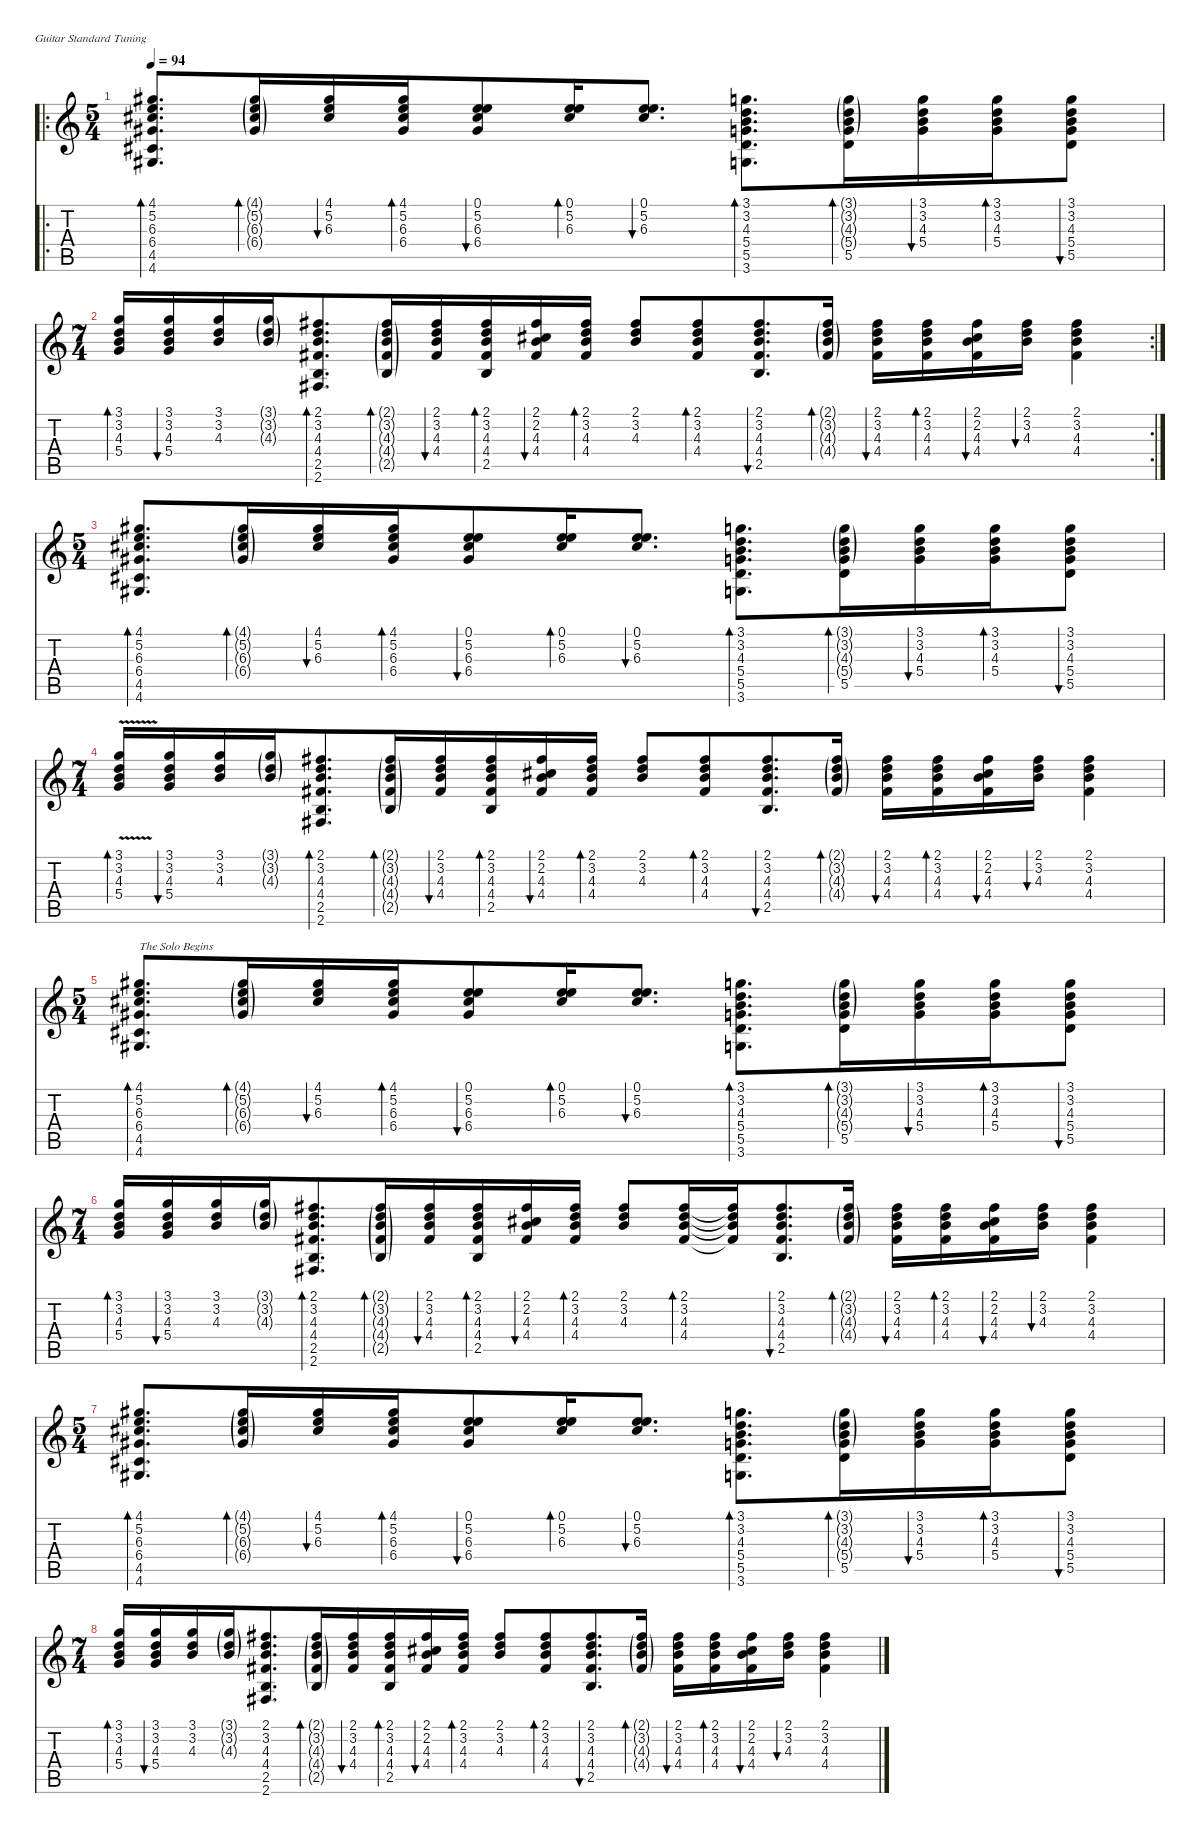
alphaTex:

\defaultSystemsLayout 4
\hideDynamics
\bracketExtendMode nobrackets
\singleTrackTrackNamePolicy hidden
\multiTrackTrackNamePolicy hidden
\firstSystemTrackNameMode fullname
\firstSystemTrackNameOrientation horizontal
\otherSystemsTrackNameOrientation horizontal
\track ("Acoustic Guitar" "s.guit.") {instrument acousticguitarsteel}
\staff {score tabs}
\tuning (E4 B3 G3 D3 A2 E2)
\ro
\ts (5 4)
\beaming (8 6 4)
\tempo 94
\clef g2
\ks c
(4.1{acc #} 5.2 6.3{acc #} 6.4{acc #} 4.5{acc #} 4.6{acc #}).8{d bd 30 dy mf beam Up} (4.1{g acc #} 5.2{g} 6.3{g acc #} 6.4{g acc #}).16{bd 30 beam Up} (4.1{acc #} 5.2 6.3{acc #}).16{bu 30 beam Up} (4.1{acc #} 5.2 6.3{acc #} 6.4{acc #}).16{bd 30 beam Up} (0.1 5.2 6.3{acc #} 6.4{acc #}).8{bu 30 beam Up} (0.1 5.2 6.3{acc #}).16{bd 30 beam Up} (0.1 5.2 6.3{acc #}).8{d bu 30 beam Up} (3.1 3.2 4.3 5.4 5.5 3.6).8{d bd 30 beam Down} (3.1{g} 3.2{g} 4.3{g} 5.4{g} 5.5).16{bd 30 dy f beam Down} (3.1 3.2 4.3 5.4).16{bu 30 dy mf beam Down} (3.1 3.2 4.3 5.4).16{bd 30 beam Down} (3.1 3.2 4.3 5.4 5.5).8{bu 30 beam Down} |
\rc 2
\ts (7 4)
\beaming (8 6 4 4)
(3.1 3.2 4.3 5.4).16{bd 30 beam Up} (3.1 3.2 4.3 5.4).16{bu 30 beam Up} (3.1 3.2 4.3).16{beam Up} (3.1{g} 3.2{g} 4.3{g}).16{beam Up} (2.1{acc #} 3.2 4.3 4.4{acc #} 2.5 2.6{acc #}).8{d bd 30 beam Up} (2.1{g acc #} 3.2{g} 4.3{g} 4.4{g acc #} 2.5{g}).16{bd 30 beam Up} (2.1{acc #} 3.2 4.3 4.4{acc #}).16{bu 30 beam Up} (2.1{acc #} 3.2 4.3 4.4{acc #} 2.5).16{bd 30 beam Up} (2.1{acc #} 2.2{acc #} 4.3 4.4{acc #}).16{bu 30 beam Up} (2.1{acc #} 3.2 4.3 4.4{acc #}).16{bd 30 beam Up} (2.1{acc #} 3.2 4.3).8{dy f beam Up} (2.1{acc #} 3.2 4.3 4.4{acc #}).8{bd 30 dy mf beam Up} (2.1{acc #} 3.2 4.3 4.4{acc #} 2.5).8{d bu 30 beam Up} (2.1{g acc #} 3.2{g} 4.3{g} 4.4{g acc #}).16{bd 30 beam Up} (2.1{acc #} 3.2 4.3 4.4{acc #}).16{bu 30 beam Down} (2.1{acc #} 3.2 4.3 4.4{acc #}).16{bd 30 beam Down} (2.1{acc #} 2.2{acc #} 4.3 4.4{acc #}).16{bu 30 beam Down} (2.1{acc #} 3.2 4.3).16{bu 30 beam Down} (2.1{acc #} 3.2 4.3 4.4{acc #}).4{beam Down} |
\ts (5 4)
\beaming (8 6 4)
(4.1{acc #} 5.2 6.3{acc #} 6.4{acc #} 4.5{acc #} 4.6{acc #}).8{d bd 30 beam Up} (4.1{g acc #} 5.2{g} 6.3{g acc #} 6.4{g acc #}).16{bd 30 beam Up} (4.1{acc #} 5.2 6.3{acc #}).16{bu 30 beam Up} (4.1{acc #} 5.2 6.3{acc #} 6.4{acc #}).16{bd 30 beam Up} (0.1 5.2 6.3{acc #} 6.4{acc #}).8{bu 30 beam Up} (0.1 5.2 6.3{acc #}).16{bd 30 beam Up} (0.1 5.2 6.3{acc #}).8{d bu 30 beam Up} (3.1 3.2 4.3 5.4 5.5 3.6).8{d bd 30 beam Down} (3.1{g} 3.2{g} 4.3{g} 5.4{g} 5.5).16{bd 30 dy f beam Down} (3.1 3.2 4.3 5.4).16{bu 30 dy mf beam Down} (3.1 3.2 4.3 5.4).16{bd 30 beam Down} (3.1 3.2 4.3 5.4 5.5).8{bu 30 beam Down} |
\ts (7 4)
\beaming (8 6 4 4)
(3.1{v} 3.2{v} 4.3{v} 5.4{v}).16{bd 30 beam Up} (3.1 3.2 4.3 5.4).16{bu 30 beam Up} (3.1 3.2 4.3).16{beam Up} (3.1{g} 3.2{g} 4.3{g}).16{beam Up} (2.1{acc #} 3.2 4.3 4.4{acc #} 2.5 2.6{acc #}).8{d bd 30 beam Up} (2.1{g acc #} 3.2{g} 4.3{g} 4.4{g acc #} 2.5{g}).16{bd 30 beam Up} (2.1{acc #} 3.2 4.3 4.4{acc #}).16{bu 30 beam Up} (2.1{acc #} 3.2 4.3 4.4{acc #} 2.5).16{bd 30 beam Up} (2.1{acc #} 2.2{acc #} 4.3 4.4{acc #}).16{bu 30 beam Up} (2.1{acc #} 3.2 4.3 4.4{acc #}).16{bd 30 beam Up} (2.1{acc #} 3.2 4.3).8{dy f beam Up} (2.1{acc #} 3.2 4.3 4.4{acc #}).8{bd 30 dy mf beam Up} (2.1{acc #} 3.2 4.3 4.4{acc #} 2.5).8{d bu 30 beam Up} (2.1{g acc #} 3.2{g} 4.3{g} 4.4{g acc #}).16{bd 30 beam Up} (2.1{acc #} 3.2 4.3 4.4{acc #}).16{bu 30 beam Down} (2.1{acc #} 3.2 4.3 4.4{acc #}).16{bd 30 beam Down} (2.1{acc #} 2.2{acc #} 4.3 4.4{acc #}).16{bu 30 beam Down} (2.1{acc #} 3.2 4.3).16{bu 30 beam Down} (2.1{acc #} 3.2 4.3 4.4{acc #}).4{beam Down} |
\ts (5 4)
\beaming (8 6 4)
(4.1{acc #} 5.2 6.3{acc #} 6.4{acc #} 4.5{acc #} 4.6{acc #}).8{d bd 30 txt "The Solo Begins" beam Up} (4.1{g acc #} 5.2{g} 6.3{g acc #} 6.4{g acc #}).16{bd 30 beam Up} (4.1{acc #} 5.2 6.3{acc #}).16{bu 30 beam Up} (4.1{acc #} 5.2 6.3{acc #} 6.4{acc #}).16{bd 30 beam Up} (0.1 5.2 6.3{acc #} 6.4{acc #}).8{bu 30 beam Up} (0.1 5.2 6.3{acc #}).16{bd 30 beam Up} (0.1 5.2 6.3{acc #}).8{d bu 30 beam Up} (3.1 3.2 4.3 5.4 5.5 3.6).8{d bd 30 beam Down} (3.1{g} 3.2{g} 4.3{g} 5.4{g} 5.5).16{bd 30 dy f beam Down} (3.1 3.2 4.3 5.4).16{bu 30 dy mf beam Down} (3.1 3.2 4.3 5.4).16{bd 30 beam Down} (3.1 3.2 4.3 5.4 5.5).8{bu 30 beam Down} |
\ts (7 4)
\beaming (8 6 4 4)
(3.1 3.2 4.3 5.4).16{bd 30 beam Up} (3.1 3.2 4.3 5.4).16{bu 30 beam Up} (3.1 3.2 4.3).16{beam Up} (3.1{g} 3.2{g} 4.3{g}).16{beam Up} (2.1{acc #} 3.2 4.3 4.4{acc #} 2.5 2.6{acc #}).8{d bd 30 beam Up} (2.1{g acc #} 3.2{g} 4.3{g} 4.4{g acc #} 2.5{g}).16{bd 30 beam Up} (2.1{acc #} 3.2 4.3 4.4{acc #}).16{bu 30 beam Up} (2.1{acc #} 3.2 4.3 4.4{acc #} 2.5).16{bd 30 beam Up} (2.1{acc #} 2.2{acc #} 4.3 4.4{acc #}).16{bu 30 beam Up} (2.1{acc #} 3.2 4.3 4.4{acc #}).16{bd 30 beam Up} (2.1{acc #} 3.2 4.3).8{dy f beam Up} (2.1{acc #} 3.2 4.3 4.4{acc #}).16{bd 30 dy mf beam Up} (2.1{t acc #} 3.2{t} 4.3{t} 4.4{t acc #}).16{dy f beam Up} (2.1{acc #} 3.2 4.3 4.4{acc #} 2.5).8{d bu 30 dy mf beam Up} (2.1{g acc #} 3.2{g} 4.3{g} 4.4{g acc #}).16{bd 30 beam Up} (2.1{acc #} 3.2 4.3 4.4{acc #}).16{bu 30 beam Down} (2.1{acc #} 3.2 4.3 4.4{acc #}).16{bd 30 beam Down} (2.1{acc #} 2.2{acc #} 4.3 4.4{acc #}).16{bu 30 beam Down} (2.1{acc #} 3.2 4.3).16{bu 30 beam Down} (2.1{acc #} 3.2 4.3 4.4{acc #}).4{beam Down} |
\ts (5 4)
\beaming (8 6 4)
(4.1{acc #} 5.2 6.3{acc #} 6.4{acc #} 4.5{acc #} 4.6{acc #}).8{d bd 30 beam Up} (4.1{g acc #} 5.2{g} 6.3{g acc #} 6.4{g acc #}).16{bd 30 beam Up} (4.1{acc #} 5.2 6.3{acc #}).16{bu 30 beam Up} (4.1{acc #} 5.2 6.3{acc #} 6.4{acc #}).16{bd 30 beam Up} (0.1 5.2 6.3{acc #} 6.4{acc #}).8{bu 30 beam Up} (0.1 5.2 6.3{acc #}).16{bd 30 beam Up} (0.1 5.2 6.3{acc #}).8{d bu 30 beam Up} (3.1 3.2 4.3 5.4 5.5 3.6).8{d bd 30 beam Down} (3.1{g} 3.2{g} 4.3{g} 5.4{g} 5.5).16{bd 30 dy f beam Down} (3.1 3.2 4.3 5.4).16{bu 30 dy mf beam Down} (3.1 3.2 4.3 5.4).16{bd 30 beam Down} (3.1 3.2 4.3 5.4 5.5).8{bu 30 beam Down} |
\ts (7 4)
\beaming (8 6 4 4)
(3.1 3.2 4.3 5.4).16{bd 30 beam Up} (3.1 3.2 4.3 5.4).16{bu 30 beam Up} (3.1 3.2 4.3).16{beam Up} (3.1{g} 3.2{g} 4.3{g}).16{beam Up} (2.1{acc #} 3.2 4.3 4.4{acc #} 2.5 2.6{acc #}).8{d beam Up} (2.1{g acc #} 3.2{g} 4.3{g} 4.4{g acc #} 2.5{g}).16{bd 30 beam Up} (2.1{acc #} 3.2 4.3 4.4{acc #}).16{bu 30 beam Up} (2.1{acc #} 3.2 4.3 4.4{acc #} 2.5).16{bd 30 beam Up} (2.1{acc #} 2.2{acc #} 4.3 4.4{acc #}).16{bu 30 beam Up} (2.1{acc #} 3.2 4.3 4.4{acc #}).16{bd 30 beam Up} (2.1{acc #} 3.2 4.3).8{dy f beam Up} (2.1{acc #} 3.2 4.3 4.4{acc #}).8{bd 30 dy mf beam Up} (2.1{acc #} 3.2 4.3 4.4{acc #} 2.5).8{d bu 30 beam Up} (2.1{g acc #} 3.2{g} 4.3{g} 4.4{g acc #}).16{bd 30 beam Up} (2.1{acc #} 3.2 4.3 4.4{acc #}).16{bu 30 beam Down} (2.1{acc #} 3.2 4.3 4.4{acc #}).16{bd 30 beam Down} (2.1{acc #} 2.2{acc #} 4.3 4.4{acc #}).16{bu 30 beam Down} (2.1{acc #} 3.2 4.3).16{bu 30 beam Down} (2.1{acc #} 3.2 4.3 4.4{acc #}).4{beam Down}
